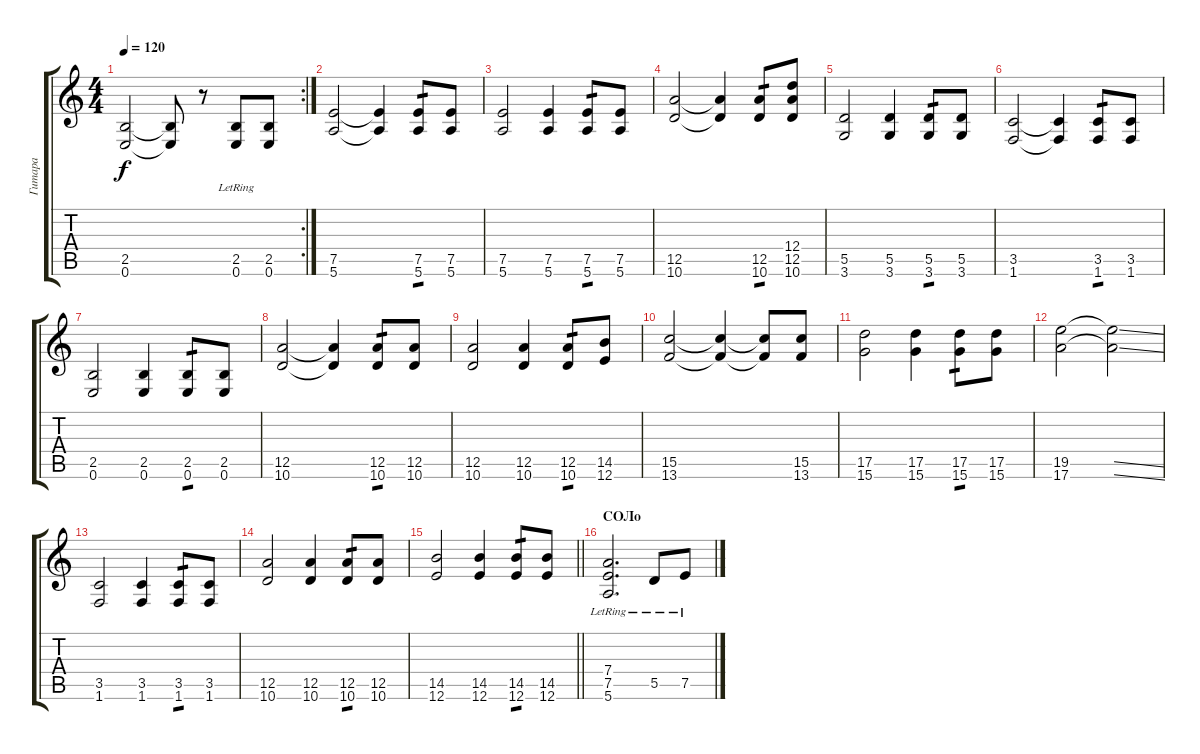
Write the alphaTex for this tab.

\track ("Гитара" "Гитара") {instrument acousticguitarsteel}
\staff {score tabs}
\tuning (E4 B3 G3 D3 A2 E2) {hide}
\rc 2
\ts (4 4)
\tempo 120
\clef g2
\ks c
(2.5{t} 0.6{t}).2{dy f} (2.5{t} 0.6{t}).8 r.8 (2.5{lr} 0.6{lr}).8 (2.5 0.6).8 |
(7.5 5.6).2 (7.5{t} 5.6{t}).4 (7.5 5.6).8{tp 1} (7.5 5.6).8 |
(7.5 5.6).2 (7.5 5.6).4 (7.5 5.6).8{tp 1} (7.5 5.6).8 |
(12.5 10.6).2 (12.5{t} 10.6{t}).4 (12.5 10.6).8{tp 1} (12.4 12.5 10.6).8 |
(5.5 3.6).2 (5.5 3.6).4 (5.5 3.6).8{tp 1} (5.5 3.6).8 |
(3.5 1.6).2 (3.5{t} 1.6{t}).4 (3.5 1.6).8{tp 1} (3.5 1.6).8 |
(2.5 0.6).2 (2.5 0.6).4 (2.5 0.6).8{tp 1} (2.5 0.6).8 |
(12.5 10.6).2 (12.5{t} 10.6{t}).4 (12.5 10.6).8{tp 1} (12.5 10.6).8 |
(12.5 10.6).2 (12.5 10.6).4 (12.5 10.6).8{tp 1} (14.5 12.6).8 |
(15.5 13.6).2 (15.5{t} 13.6{t}).4 (15.5{t} 13.6{t}).8 (15.5 13.6).8 |
(17.5 15.6).2 (17.5 15.6).4 (17.5 15.6).8{tp 1} (17.5 15.6).8 |
(19.5 17.6).2 (19.5{ss t} 17.6{ss t}).2 |
(3.5 1.6).2 (3.5 1.6).4 (3.5 1.6).8{tp 1} (3.5 1.6).8 |
(12.5 10.6).2 (12.5 10.6).4 (12.5 10.6).8{tp 1} (12.5 10.6).8 |
\barLineRight lightlight
(14.5 12.6).2 (14.5 12.6).4 (14.5 12.6).8{tp 1} (14.5 12.6).8 |
\section ("" "СОЛо")
(7.4 7.5{lr} 5.6{lr}).2{d instrument distortionguitar} 5.5{lr}.8 7.5{lr}.8
